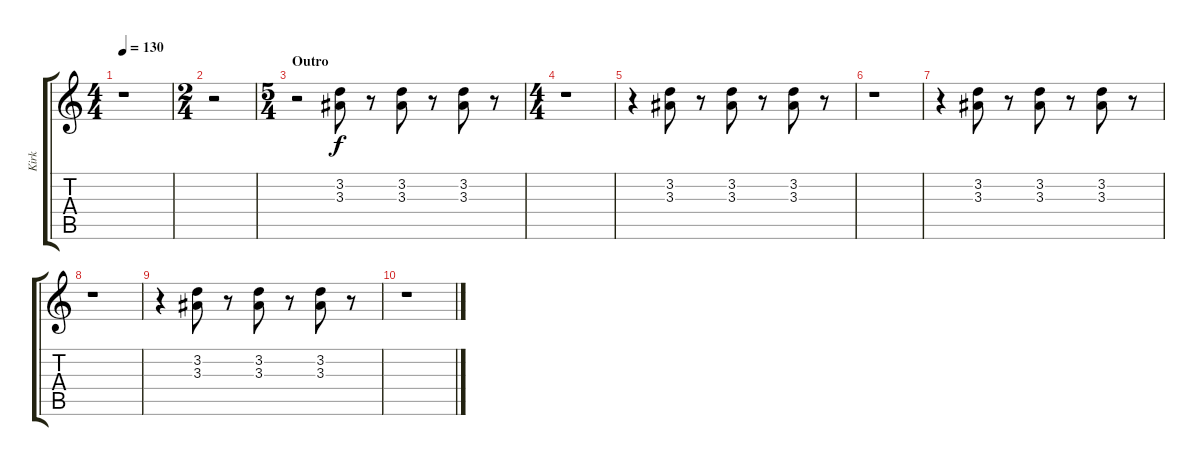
\track ("Kirk" "Kirk") {instrument distortionguitar}
\staff {score tabs}
\tuning (E4 B3 G3 D3 A2 E2) {hide}
\ts (4 4)
\tempo 130
\clef g2
\ks c
r.1{dy f} |
\ts (2 4)
r.2 |
\ts (5 4)
\section ("" "Outro")
r.2 (3.2 3.3).8 r.8 (3.2 3.3).8 r.8 (3.2 3.3).8 r.8 |
\ts (4 4)
r.1 |
r.4 (3.2 3.3).8 r.8 (3.2 3.3).8 r.8 (3.2 3.3).8 r.8 |
r.1 |
r.4 (3.2 3.3).8 r.8 (3.2 3.3).8 r.8 (3.2 3.3).8 r.8 |
r.1 |
r.4 (3.2 3.3).8 r.8 (3.2 3.3).8 r.8 (3.2 3.3).8 r.8 |
r.1
